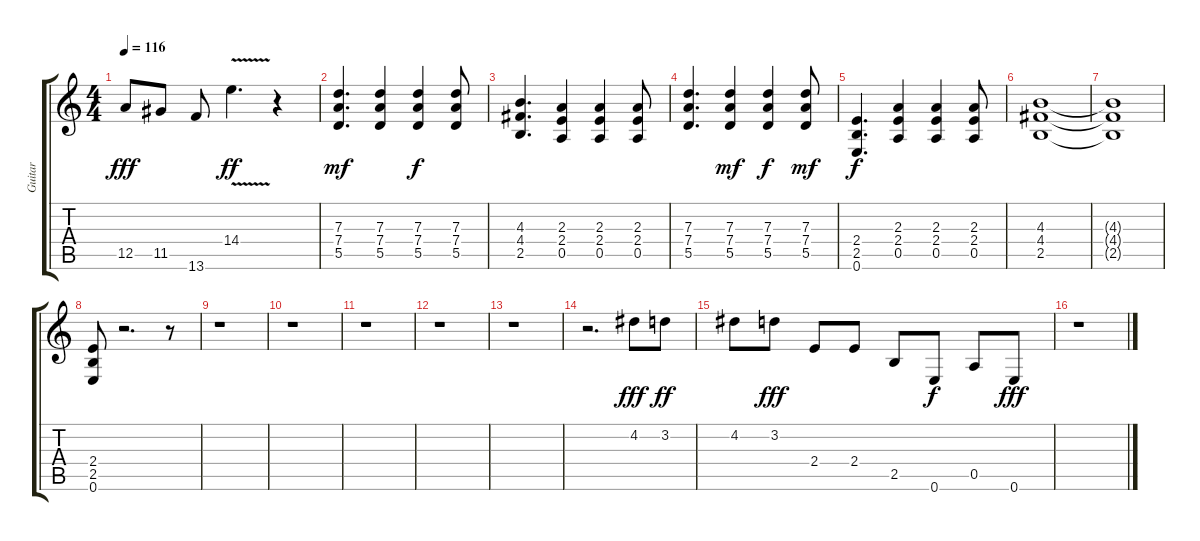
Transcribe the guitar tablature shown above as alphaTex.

\track ("Guitar" "Guitar") {instrument distortionguitar}
\staff {score tabs}
\tuning (E4 B3 G3 D3 A2 E2) {hide}
\ts (4 4)
\tempo 116
\clef g2
\ks c
12.5.8{dy fff} 11.5.8 13.6.8 14.4{v}.4{d dy ff} r.4 |
(7.3 7.4 5.5).4{d dy mf} (7.3 7.4 5.5).4 (7.3 7.4 5.5).4{dy f} (7.3 7.4 5.5).8 |
(4.3 4.4 2.5).4{d} (2.3 2.4 0.5).4 (2.3 2.4 0.5).4 (2.3 2.4 0.5).8 |
(7.3 7.4 5.5).4{d} (7.3 7.4 5.5).4{dy mf} (7.3 7.4 5.5).4{dy f} (7.3 7.4 5.5).8{dy mf} |
(2.4 2.5 0.6).4{d dy f} (2.3 2.4 0.5).4 (2.3 2.4 0.5).4 (2.3 2.4 0.5).8 |
(4.3 4.4 2.5).1 |
(4.3{t} 4.4{t} 2.5{t}).1 |
(2.4 2.5 0.6).8 r.2{d} r.8 |
r.1 |
r.1 |
r.1 |
r.1 |
r.1 |
r.2{d} 4.2.8{dy fff} 3.2.8{dy ff} |
4.2.8 3.2.8{dy fff} 2.4.8 2.4.8 2.5.8 0.6.8{dy f} 0.5.8 0.6.8{dy fff} |
r.1
